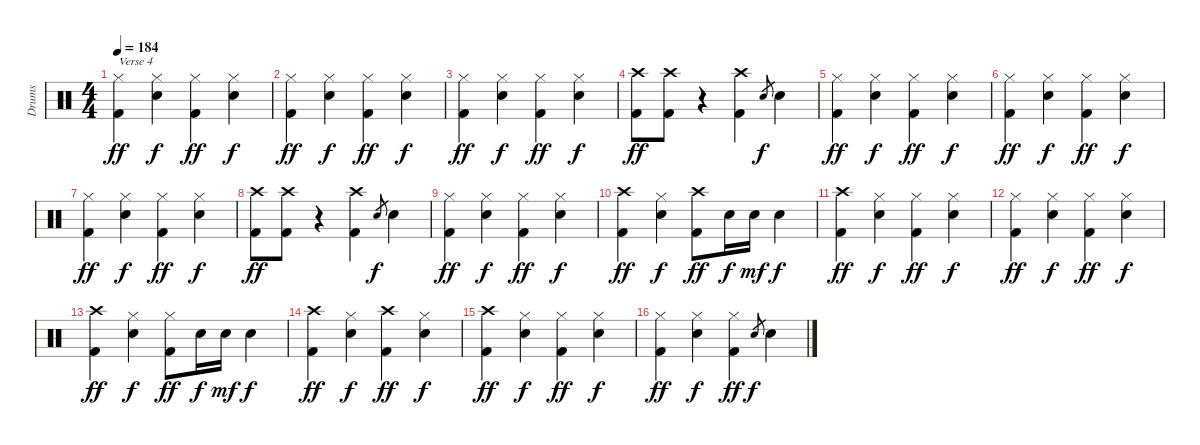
\track ("Drums" "Drums") {instrument percussion}
\staff {score}
\articulation defaults
\ts (4 4)
\tempo 184
\clef neutral
\ks c
("Hi-Hat (closed)" "Kick (hit) 2").4{txt "Verse 4" dy ff} ("Hi-Hat (closed)" "Snare (hit) 2").4{dy f} ("Hi-Hat (closed)" "Kick (hit) 2").4{dy ff} ("Hi-Hat (closed)" "Snare (hit) 2").4{dy f} |
("Hi-Hat (closed)" "Kick (hit) 2").4{dy ff} ("Hi-Hat (closed)" "Snare (hit) 2").4{dy f} ("Hi-Hat (closed)" "Kick (hit) 2").4{dy ff} ("Hi-Hat (closed)" "Snare (hit) 2").4{dy f} |
("Hi-Hat (closed)" "Kick (hit) 2").4{dy ff} ("Hi-Hat (closed)" "Snare (hit) 2").4{dy f} ("Hi-Hat (closed)" "Kick (hit) 2").4{dy ff} ("Hi-Hat (closed)" "Snare (hit) 2").4{dy f} |
("Crash high (hit)" "Kick (hit) 2").8{dy ff} ("Crash high (hit)" "Kick (hit) 2").8 r.4 ("Crash high (hit)" "Kick (hit) 2").4 "Snare (hit) 2".8{gr dy f} "Snare (hit) 2".4 |
("Hi-Hat (closed)" "Kick (hit) 2").4{dy ff} ("Hi-Hat (closed)" "Snare (hit) 2").4{dy f} ("Hi-Hat (closed)" "Kick (hit) 2").4{dy ff} ("Hi-Hat (closed)" "Snare (hit) 2").4{dy f} |
("Hi-Hat (closed)" "Kick (hit) 2").4{dy ff} ("Hi-Hat (closed)" "Snare (hit) 2").4{dy f} ("Hi-Hat (closed)" "Kick (hit) 2").4{dy ff} ("Hi-Hat (closed)" "Snare (hit) 2").4{dy f} |
("Hi-Hat (closed)" "Kick (hit) 2").4{dy ff} ("Hi-Hat (closed)" "Snare (hit) 2").4{dy f} ("Hi-Hat (closed)" "Kick (hit) 2").4{dy ff} ("Hi-Hat (closed)" "Snare (hit) 2").4{dy f} |
("Crash high (hit)" "Kick (hit) 2").8{dy ff} ("Crash high (hit)" "Kick (hit) 2").8 r.4 ("Crash high (hit)" "Kick (hit) 2").4 "Snare (hit) 2".8{gr dy f} "Snare (hit) 2".4 |
("Hi-Hat (closed)" "Kick (hit) 2").4{dy ff} ("Hi-Hat (closed)" "Snare (hit) 2").4{dy f} ("Hi-Hat (closed)" "Kick (hit) 2").4{dy ff} ("Hi-Hat (closed)" "Snare (hit) 2").4{dy f} |
("Crash high (hit)" "Kick (hit) 2").4{dy ff} ("Hi-Hat (closed)" "Snare (hit) 2").4{dy f} ("Crash high (hit)" "Kick (hit) 2").8{dy ff} "Snare (hit) 2".16{dy f} "Snare (hit) 2".16{dy mf} "Snare (hit) 2".4{dy f} |
("Crash high (hit)" "Kick (hit) 2").4{dy ff} ("Hi-Hat (closed)" "Snare (hit) 2").4{dy f} ("Hi-Hat (closed)" "Kick (hit) 2").4{dy ff} ("Hi-Hat (closed)" "Snare (hit) 2").4{dy f} |
("Hi-Hat (closed)" "Kick (hit) 2").4{dy ff} ("Hi-Hat (closed)" "Snare (hit) 2").4{dy f} ("Hi-Hat (closed)" "Kick (hit) 2").4{dy ff} ("Hi-Hat (closed)" "Snare (hit) 2").4{dy f} |
("Crash high (hit)" "Kick (hit) 2").4{dy ff} ("Hi-Hat (closed)" "Snare (hit) 2").4{dy f} ("Hi-Hat (closed)" "Kick (hit) 2").8{dy ff} "Snare (hit) 2".16{dy f} "Snare (hit) 2".16{dy mf} "Snare (hit) 2".4{dy f} |
("Crash high (hit)" "Kick (hit) 2").4{dy ff} ("Hi-Hat (closed)" "Snare (hit) 2").4{dy f} ("Crash high (hit)" "Kick (hit) 2").4{dy ff} ("Hi-Hat (closed)" "Snare (hit) 2").4{dy f} |
("Crash high (hit)" "Kick (hit) 2").4{dy ff} ("Hi-Hat (closed)" "Snare (hit) 2").4{dy f} ("Hi-Hat (closed)" "Kick (hit) 2").4{dy ff} ("Hi-Hat (closed)" "Snare (hit) 2").4{dy f} |
("Hi-Hat (closed)" "Kick (hit) 2").4{dy ff} ("Hi-Hat (closed)" "Snare (hit) 2").4{dy f} ("Hi-Hat (closed)" "Kick (hit) 2").4{dy ff} "Snare (hit) 2".8{gr dy f} "Snare (hit) 2".4
